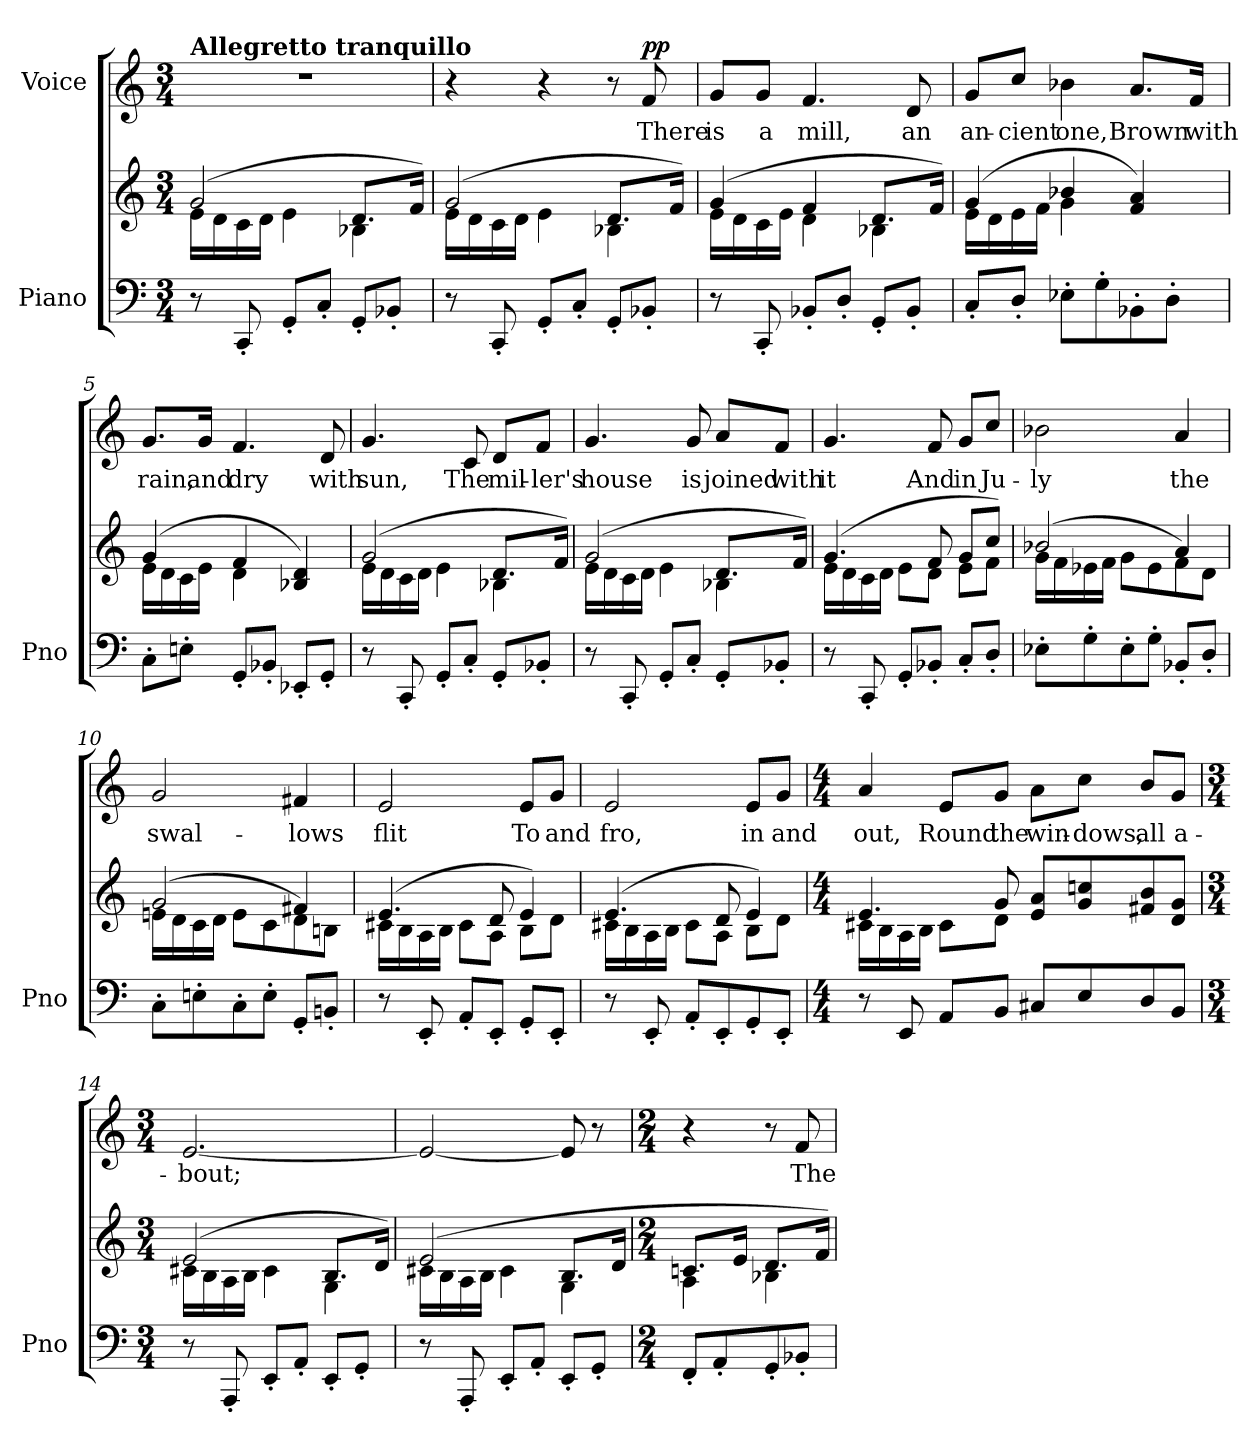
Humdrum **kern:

**kern	**kern	**dynam	**kern	**text	**dynam
*part2	*part2	*part2	*part1	*part1	*part1
*staff3	*staff2	*staff2/3	*staff1	*staff1	*staff1
*I"Piano	*	*	*I"Voice	*	*
*I'Pno	*	*	*	*	*
*clefF4	*clefG2	*	*clefG2	*	*
*k[]	*k[]	*	*k[]	*	*
*M3/4	*M3/4	*	*M3/4	*	*
=1	=1	=1	=1	=1	=1
*	*^	*	*	*	*
!	!	!	!	!LO:TX:a:B:t=Allegretto tranquillo	!	!
!	!	!	!LO:DY:a=2	!	!	!
!	!	!	!LO:DY:n=1:a=2	!	!	!
8r	(>2g/	16e\LL	pp other-dynamics	2.r	.	.
.	.	16d\	.	.	.	.
8CC'/	.	16c\	.	.	.	.
.	.	16d\JJ	.	.	.	.
8GG'/L	.	4e\	.	.	.	.
8C'/J	.	.	.	.	.	.
8GG'/L	8.d/L	4B-X\	.	.	.	.
8BB-X'/J	.	.	.	.	.	.
.	16f/Jk)	.	.	.	.	.
=2	=2	=2	=2	=2	=2	=2
8r	(>2g/	16e\LL	.	4r	.	.
.	.	16d\	.	.	.	.
8CC'/	.	16c\	.	.	.	.
.	.	16d\JJ	.	.	.	.
8GG'/L	.	4e\	.	4r	.	.
8C'/J	.	.	.	.	.	.
8GG'/L	8.d/L	4B-X\	.	8r	.	.
!	!	!	!	!	!LO:LY:b	!LO:DY:a
8BB-X'/J	.	.	.	8f/	There	pp
.	16f/Jk)	.	.	.	.	.
=3	=3	=3	=3	=3	=3	=3
!	!	!	!	!	!LO:LY:b	!
8r	(>4g/	16e\LL	.	8g/L	is	.
.	.	16d\	.	.	.	.
!	!	!	!	!	!LO:LY:b	!
8CC'/	.	16c\	.	8g/J	a	.
.	.	16e\JJ	.	.	.	.
!	!	!	!	!	!LO:LY:b	!
8BB-X'/L	4f/	4d\	.	4.f/	mill,	.
8D'/J	.	.	.	.	.	.
8GG'/L	8.d/L	4B-X\	.	.	.	.
!	!	!	!	!	!LO:LY:b	!
8BB-'/J	.	.	.	8d/	an	.
.	16f/Jk)	.	.	.	.	.
!!LO:LB:g=z
=4	=4	=4	=4	=4	=4	=4
!	!	!	!	!	!LO:LY:b	!
8C'/L	(>4g/	16e\LL	.	8g/L	an-	.
.	.	16d\	.	.	.	.
!	!	!	!	!	!LO:LY:b	!
8D'/J	.	16e\	.	8cc/J	-cient	.
.	.	16f\JJ	.	.	.	.
!	!	!	!	!	!LO:LY:b	!
8E-X'\L	4b-X/	4g\	.	4b-X\	one,	.
8G'\	.	.	.	.	.	.
!	!	!	!	!	!LO:LY:b	!
8BB-X'\	4f/ 4a/)	4ryy	.	8.a/L	Brown	.
8D'\J	.	.	.	.	.	.
!	!	!	!	!	!LO:LY:b	!
.	.	.	.	16f/Jk	with	.
=5	=5	=5	=5	=5	=5	=5
!	!	!	!	!	!LO:LY:b	!
8C'\L	(>4g/	16e\LL	.	8.g/L	rain,	.
.	.	16d\	.	.	.	.
8En'\J	.	16c\	.	.	.	.
!	!	!	!	!	!LO:LY:b	!
.	.	16e\JJ	.	16g/Jk	and	.
!	!	!	!	!	!LO:LY:b	!
8GG'/L	4f/	4d\	.	4.f/	dry	.
8BB-X'/J	.	.	.	.	.	.
8EE-X'/L	4B-X/ 4d/)	4ryy	.	.	.	.
!	!	!	!	!	!LO:LY:b	!
8GG'/J	.	.	.	8d/	with	.
=6	=6	=6	=6	=6	=6	=6
!	!	!	!	!	!LO:LY:b	!
8r	(>2g/	16e\LL	.	4.g/	sun,	.
.	.	16d\	.	.	.	.
8CC'/	.	16c\	.	.	.	.
.	.	16d\JJ	.	.	.	.
8GG'/L	.	4e\	.	.	.	.
!	!	!	!	!	!LO:LY:b	!
8C'/J	.	.	.	8c/	The	.
!	!	!	!	!	!LO:LY:b	!
8GG'/L	8.d/L	4B-X\	.	8d/L	mil-	.
!	!	!	!	!	!LO:LY:b	!
8BB-X'/J	.	.	.	8f/J	-ler's	.
.	16f/Jk)	.	.	.	.	.
!!LO:LB:g=z
=7	=7	=7	=7	=7	=7	=7
!	!	!	!	!	!LO:LY:b	!
8r	(>2g/	16e\LL	.	4.g/	house	.
.	.	16d\	.	.	.	.
8CC'/	.	16c\	.	.	.	.
.	.	16d\JJ	.	.	.	.
8GG'/L	.	4e\	.	.	.	.
!	!	!	!	!	!LO:LY:b	!
8C'/J	.	.	.	8g/	is	.
!	!	!	!	!	!LO:LY:b	!
8GG'/L	8.d/L	4B-X\	.	8a/L	joined	.
!	!	!	!	!	!LO:LY:b	!
8BB-X'/J	.	.	.	8f/J	with	.
.	16f/Jk)	.	.	.	.	.
=8	=8	=8	=8	=8	=8	=8
!	!	!	!	!	!LO:LY:b	!
8r	(>4.g/	16e\LL	.	4.g/	it	.
.	.	16d\	.	.	.	.
8CC'/	.	16c\	.	.	.	.
.	.	16d\JJ	.	.	.	.
8GG'/L	.	8e\L	.	.	.	.
!	!	!	!	!	!LO:LY:b	!
8BB-X'/J	8f/	8d\J	.	8f/	And	.
!	!	!	!	!	!LO:LY:b	!
8C'/L	8g/L	8e\L	.	8g/L	in	.
!	!	!	!	!	!LO:LY:b	!
8D'/J	8cc/J)	8f\J	.	8cc/J	Ju-	.
=9	=9	=9	=9	=9	=9	=9
!	!	!	!	!	!LO:LY:b	!
8E-X'\L	(>2b-X/	16g\LL	.	2b-X\	-ly	.
.	.	16f\	.	.	.	.
8G'\	.	16e-X\	.	.	.	.
.	.	16f\JJ	.	.	.	.
8E-'\	.	8g\L	.	.	.	.
8G'\J	.	8e-\	.	.	.	.
!	!	!	!	!	!LO:LY:b	!
8BB-X'/L	4a/	8f\)	.	4a/	the	.
8D'/J	.	8d\J	.	.	.	.
=10	=10	=10	=10	=10	=10	=10
!	!	!	!	!	!LO:LY:b	!
8C'\L	(>2g/	16en\LL	.	2g/	swal-	.
.	.	16d\	.	.	.	.
8En'\	.	16c\	.	.	.	.
.	.	16d\JJ	.	.	.	.
8C'\	.	8e\L	.	.	.	.
8E'\J	.	8c\	.	.	.	.
!	!	!	!	!	!LO:LY:b	!
8GG'/L	4f#X/	8d\)	.	4f#X/	-lows	.
8BBn'/J	.	8Bn\J	.	.	.	.
!!LO:PB:g=z
=11	=11	=11	=11	=11	=11	=11
!	!	!	!	!	!LO:LY:b	!
8r	(>4.e/	16c#X\LL	.	2e/	flit	.
.	.	16B\	.	.	.	.
8EE'/	.	16A\	.	.	.	.
.	.	16B\JJ	.	.	.	.
8AA'/L	.	8c#\L	.	.	.	.
8EE'/J	8d/	8A\J	.	.	.	.
!	!	!	!	!	!LO:LY:b	!
8GG'/L	4e/)	8B\L	.	8e/L	To	.
!	!	!	!	!	!LO:LY:b	!
8EE'/J	.	8d\J	.	8g/J	and	.
=12	=12	=12	=12	=12	=12	=12
!	!	!	!	!	!LO:LY:b	!
8r	(>4.e/	16c#X\LL	.	2e/	fro,	.
.	.	16B\	.	.	.	.
8EE'/	.	16A\	.	.	.	.
.	.	16B\JJ	.	.	.	.
8AA'/L	.	8c#\L	.	.	.	.
8EE'/	8d/	8A\J	.	.	.	.
!	!	!	!	!	!LO:LY:b	!
8GG'/	4e/)	8B\L	.	8e/L	in	.
!	!	!	!	!	!LO:LY:b	!
8EE'/J	.	8d\J	.	8g/J	and	.
=13	=13	=13	=13	=13	=13	=13
*M4/4	*M4/4	*	*	*M4/4	*	*
!	!	!	!	!	!LO:LY:b	!
8r	4.e/	16c#X\LL	.	4a/	out,	.
.	.	16B\	.	.	.	.
8EE/	.	16A\	.	.	.	.
.	.	16B\JJ	.	.	.	.
!	!	!	!	!	!LO:LY:b	!
8AA/L	.	8c#\L	.	8e/L	Round	.
!	!	!	!	!	!LO:LY:b	!
8BB/J	8g/	8d\J	.	8g/J	the	.
!	!	!	!	!	!LO:LY:b	!
8C#X/L	8e/ 8a/L	2ryy	.	8a\L	win-	.
!	!	!	!	!	!LO:LY:b	!
8E/	8g/ 8ccn/	.	.	8cc\J	-dows,	.
!	!	!	!	!	!LO:LY:b	!
8D/	8f#X/ 8b/	.	.	8b/L	all	.
!	!	!	!	!	!LO:LY:b	!
8BB/J	8d/ 8g/J	.	.	8g/J	a-	.
!!LO:LB:g=z
=14	=14	=14	=14	=14	=14	=14
*M3/4	*M3/4	*	*	*M3/4	*	*
!	!	!	!	!	!LO:LY:b	!
8r	(>2e/	16c#X\LL	.	[2.e/	-bout;	.
.	.	16B\	.	.	.	.
8AAA'/	.	16A\	.	.	.	.
.	.	16B\JJ	.	.	.	.
8EE'/L	.	4c#\	.	.	.	.
8AA'/J	.	.	.	.	.	.
8EE'/L	8.B/L	4G\	.	.	.	.
8GG'/J	.	.	.	.	.	.
.	16d/Jk)	.	.	.	.	.
=15	=15	=15	=15	=15	=15	=15
8r	(>2e/	16c#X\LL	.	2e/_	.	.
.	.	16B\	.	.	.	.
8AAA'/	.	16A\	.	.	.	.
.	.	16B\JJ	.	.	.	.
8EE'/L	.	4c#\	.	.	.	.
8AA'/J	.	.	.	.	.	.
8EE'/L	8.B/L	4G\	.	8e/]	.	.
8GG'/J	.	.	.	8r	.	.
.	16d/Jk	.	.	.	.	.
=16	=16	=16	=16	=16	=16	=16
*M2/4	*M2/4	*	*	*M2/4	*	*
8FF'/L	8.cn/L	4A\	.	4r	.	.
8AA'/	.	.	.	.	.	.
.	16e/Jk	.	.	.	.	.
8GG'/	8.d/L	4B-X\	.	8r	.	.
!	!	!	!	!	!LO:LY:b	!
8BB-X'/J	.	.	.	8f/	The	.
.	16f/Jk)	.	.	.	.	.
*	*v	*v	*	*	*	*
=	=	=	=	=	=
*-	*-	*-	*-	*-	*-
